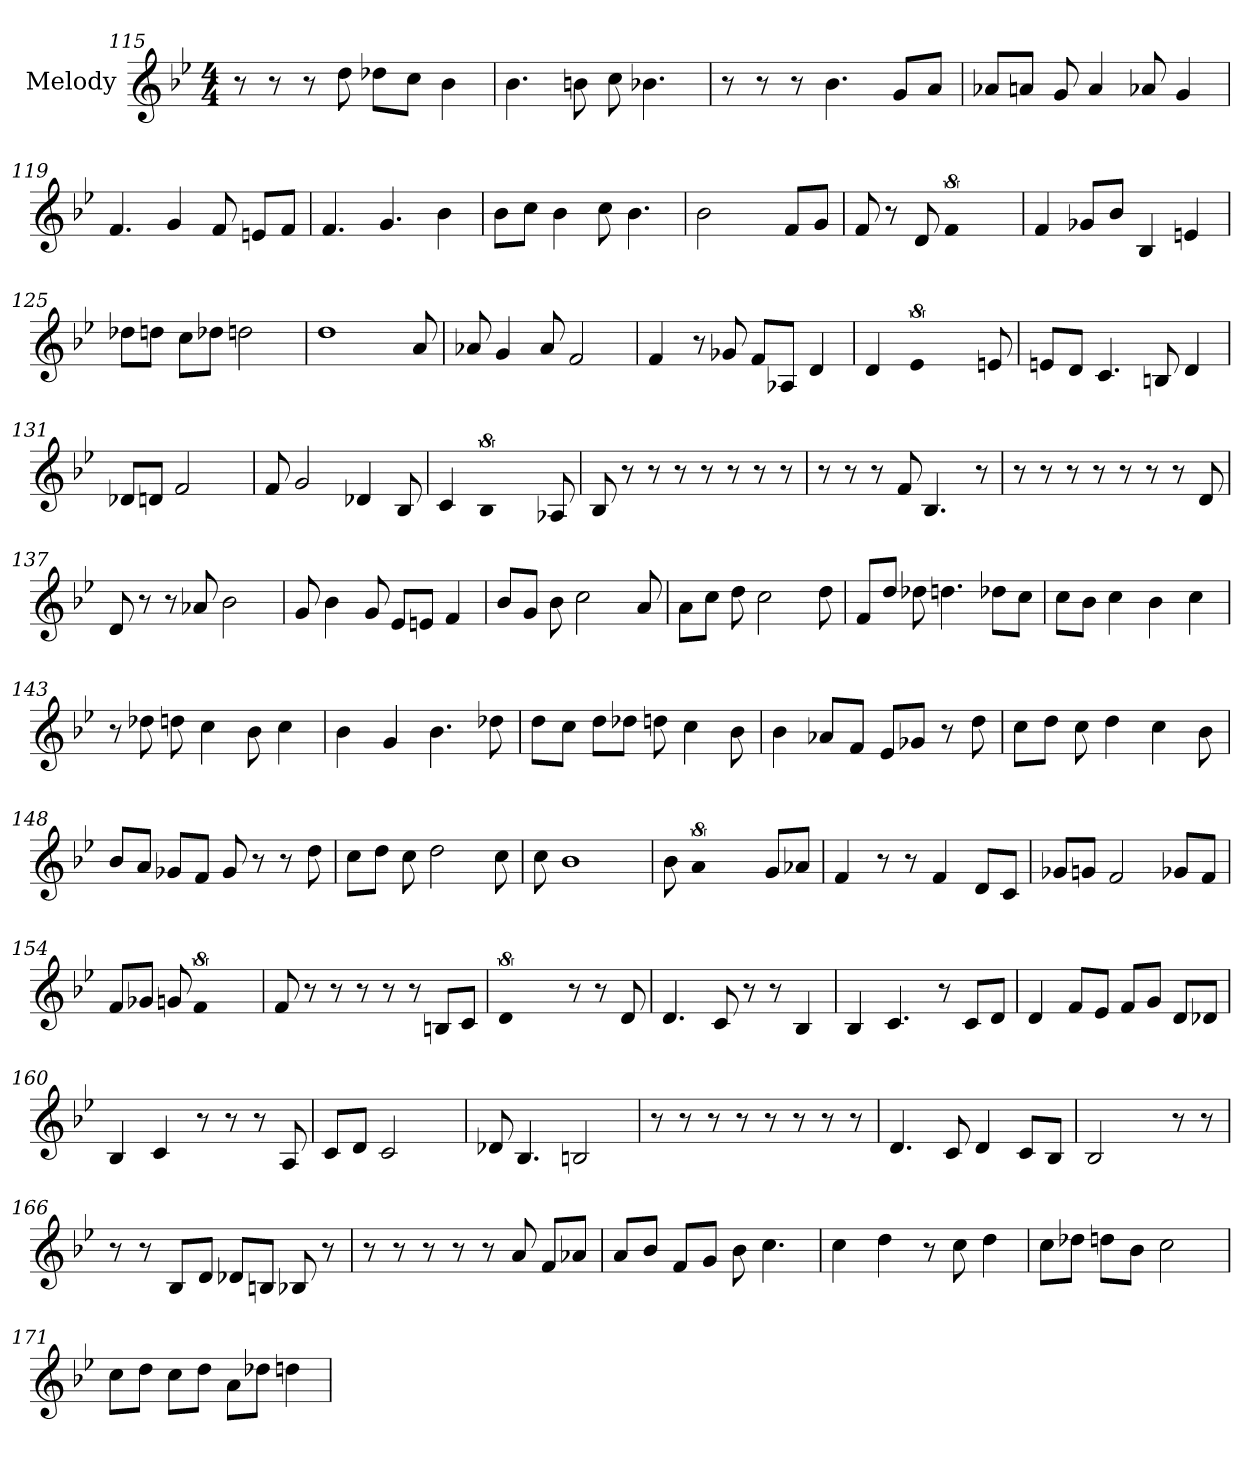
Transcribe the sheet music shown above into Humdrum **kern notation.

**kern
*part1
*staff1
*I"Melody
*clefG2
*k[b-e-]
*B-:
*M4/4
=115
8r
8r
8r
8dd
8dd-\L
8cc\J
4b-
=116
4.b-
8b
8cc
4.b-
=117
8r
8r
8r
4.b-
8g/L
8a/J
=118
8a-/L
8a/J
8g
4a
8a-
4g
=119
4.f
4g
8f
8e/L
8f/J
=120
4.f
4.g
4b-
=121
8b-\L
8cc\J
4b-
8cc
4.b-
=122
!LO:N:vis=2
2.b-
8f/L
8g/J
=123
8f
8r
8d
!LO:N:vis=2
8%5f
=124
4f
8g-/L
8b-/J
4B-
4e
=125
8dd-\L
8dd\J
8cc\L
8dd-\J
2dd
=126
!LO:N:vis=1
2..dd
8a
=127
8a-
4g
8a-
2f
=128
4f
8r
8g-
8f/L
8A-/J
4d
=129
4d
!LO:N:vis=2
8%5e-
8e
=130
8e/L
8d/J
4.c
8B
4d
=131
8d-/L
8d/J
!LO:N:vis=2
2.f
=132
8f
2g
4d-
8B-
=133
4c
!LO:N:vis=2
8%5B-
8A-
=134
8B-
8r
8r
8r
8r
8r
8r
8r
=135
8r
8r
8r
8f
4.B-
8r
=136
8r
8r
8r
8r
8r
8r
8r
8d
=137
8d
8r
8r
8a-
2b-
=138
8g
4b-
8g
8e-/L
8e/J
4f
=139
8b-/L
8g/J
8b-
2cc
8a
=140
8a\L
8cc\J
8dd
2cc
8dd
=141
8f/L
8dd/J
8dd-
4.dd
8dd-\L
8cc\J
=142
8cc\L
8b-\J
4cc
4b-
4cc
=143
8r
8dd-
8dd
4cc
8b-
4cc
=144
4b-
4g
4.b-
8dd-
=145
8dd\L
8cc\J
8dd\L
8dd-\J
8dd
4cc
8b-
=146
4b-
8a-/L
8f/J
8e-/L
8g-/J
8r
8dd
=147
8cc\L
8dd\J
8cc
4dd
4cc
8b-
=148
8b-/L
8a/J
8g-/L
8f/J
8g-
8r
8r
8dd
=149
8cc\L
8dd\J
8cc
2dd
8cc
=150
8cc
!LO:N:vis=1
2..b-
=151
8b-
!LO:N:vis=2
8%5a
8g/L
8a-/J
=152
4f
8r
8r
4f
8d/L
8c/J
=153
8g-/L
8g/J
2f
8g-/L
8f/J
=154
8f/L
8g-/J
8g
!LO:N:vis=2
8%5f
=155
8f
8r
8r
8r
8r
8r
8B/L
8c/J
=156
!LO:N:vis=2
8%5d
8r
8r
8d
=157
4.d
8c
8r
8r
4B-
=158
4B-
4.c
8r
8c/L
8d/J
=159
4d
8f/L
8e-/J
8f/L
8g/J
8d/L
8d-/J
=160
4B-
4c
8r
8r
8r
8A
=161
8c/L
8d/J
!LO:N:vis=2
2.c
=162
8d-
4.B-
2B
=163
8r
8r
8r
8r
8r
8r
8r
8r
=164
4.d
8c
4d
8c/L
8B-/J
=165
!LO:N:vis=2
2.B-
8r
8r
=166
8r
8r
8B-/L
8d/J
8d-/L
8B/J
8B-
8r
=167
8r
8r
8r
8r
8r
8a
8f/L
8a-/J
=168
8a/L
8b-/J
8f/L
8g/J
8b-
4.cc
=169
4cc
4dd
8r
8cc
4dd
=170
8cc\L
8dd-\J
8dd\L
8b-\J
2cc
=171
8cc\L
8dd\J
8cc\L
8dd\J
8a\L
8dd-\J
4dd
=
*-
